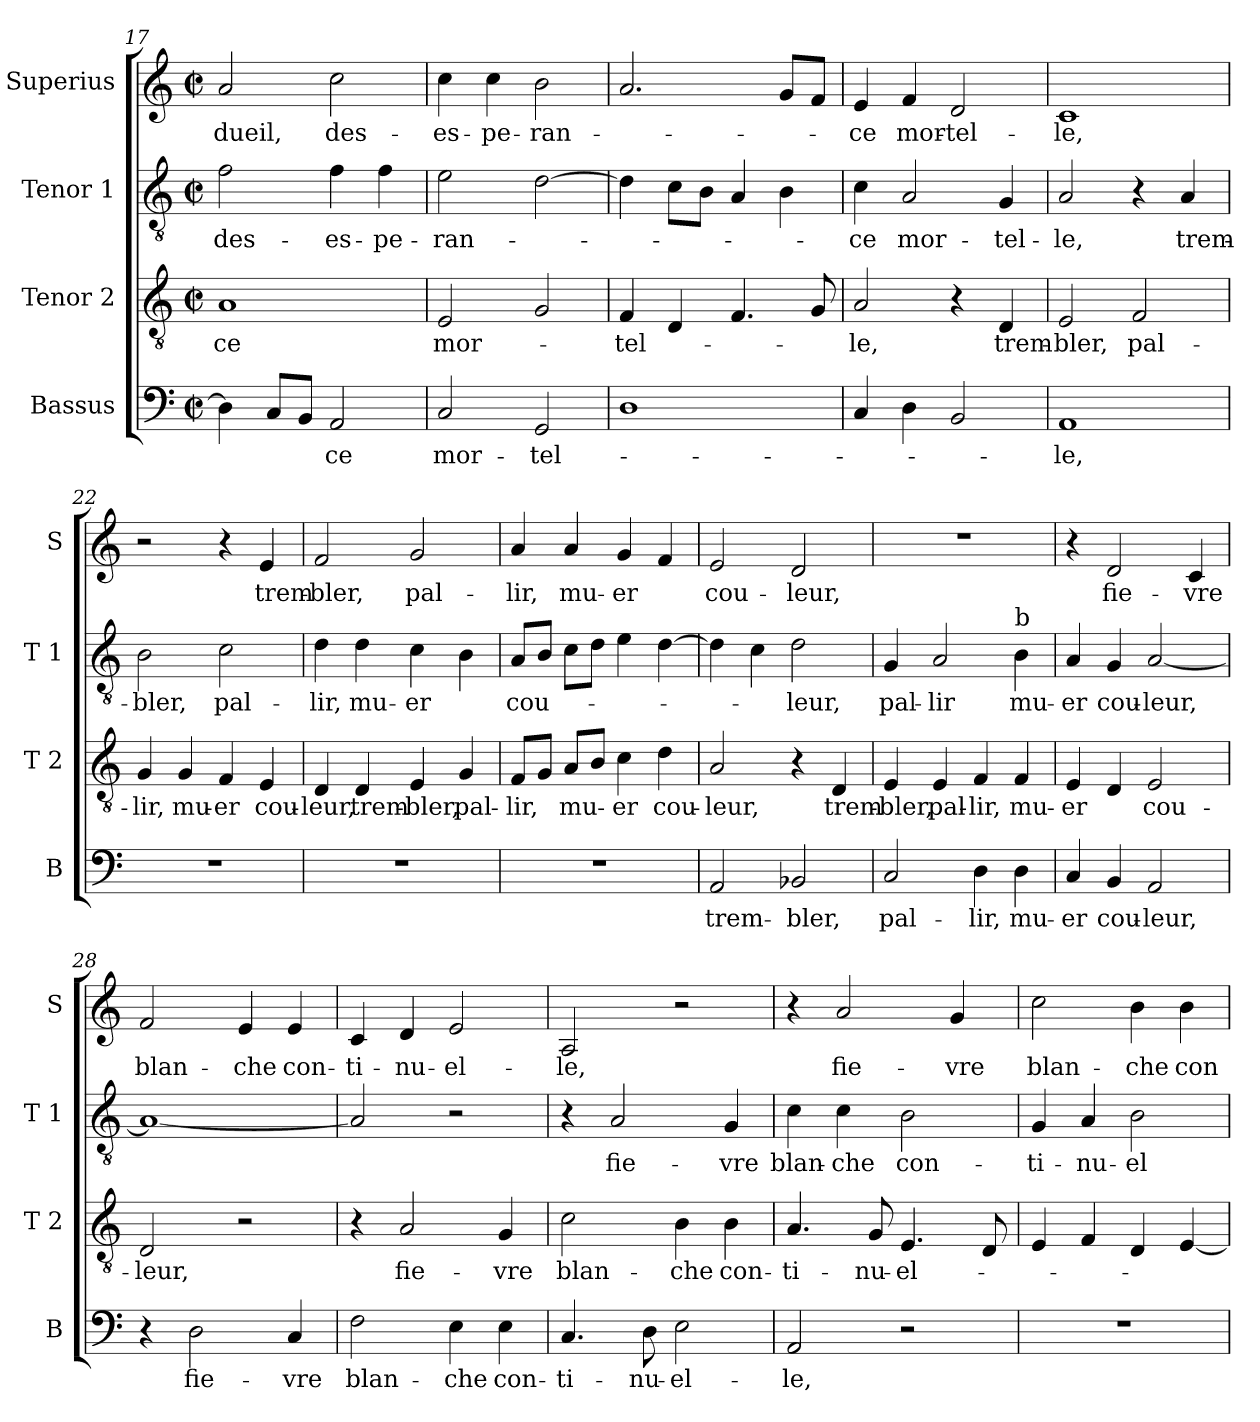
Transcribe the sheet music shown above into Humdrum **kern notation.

**kern	**text	**kern	**text	**kern	**text	**kern	**text
*part4	*part4	*part3	*part3	*part2	*part2	*part1	*part1
*staff4	*staff4	*staff3	*staff3	*staff2	*staff2	*staff1	*staff1
*I"Bassus	*	*I"Tenor 2	*	*I"Tenor 1	*	*I"Superius	*
*I'B	*	*I'T 2	*	*I'T 1	*	*I'S	*
*clefF4	*	*clefGv2	*	*clefGv2	*	*clefG2	*
*k[]	*	*k[]	*	*k[]	*	*k[]	*
*C:	*	*C:	*	*C:	*	*C:	*
*M2/2	*	*M2/2	*	*M2/2	*	*M2/2	*
*met(c|)	*	*met(c|)	*	*met(c|)	*	*met(c|)	*
=17	=17	=17	=17	=17	=17	=17	=17
4D\]	.	1A	-ce	2f\	des-	2a/	dueil,
8C/L	.	.	.	.	.	.	.
8BB/J	.	.	.	.	.	.	.
2AA/	-ce	.	.	4f\	-es-	2cc\	des-
.	.	.	.	4f\	-pe-	.	.
=18	=18	=18	=18	=18	=18	=18	=18
2C/	mor-	2E/	mor-	2e\	-ran-	4cc\	-es-
.	.	.	.	.	.	4cc\	-pe-
2GG/	-tel-	2G/	.	[2d\	.	2b\	-ran-
=19	=19	=19	=19	=19	=19	=19	=19
1D	.	4F/	-tel-	4d\]	.	2.a/	.
.	.	4D/	.	8c\L	.	.	.
.	.	.	.	8B\J	.	.	.
.	.	4.F/	.	4A/	.	.	.
.	.	.	.	4B\	.	8g/L	.
.	.	8G/	.	.	.	8f/J	.
=20	=20	=20	=20	=20	=20	=20	=20
4C/	.	2A/	-le,	4c\	-ce	4e/	-ce
4D\	.	.	.	2A/	mor-	4f/	mor-
2BB/	.	4r	.	.	.	2d/	-tel-
.	.	4D/	trem-	4G/	-tel-	.	.
!!LO:LB:g=z
=21	=21	=21	=21	=21	=21	=21	=21
1AA	-le,	2E/	-bler,	2A/	-le,	1c	-le,
.	.	2F/	pal-	4r	.	.	.
.	.	.	.	4A/	trem-	.	.
=22	=22	=22	=22	=22	=22	=22	=22
1r	.	4G/	-lir,	2B\	-bler,	2r	.
.	.	4G/	mu-	.	.	.	.
.	.	4F/	-er	2c\	pal-	4r	.
.	.	4E/	cou-	.	.	4e/	trem-
=23	=23	=23	=23	=23	=23	=23	=23
1r	.	4D/	-leur,	4d\	-lir,	2f/	-bler,
.	.	4D/	trem-	4d\	mu-	.	.
.	.	4E/	-bler,	4c\	-er	2g/	pal-
.	.	4G/	pal-	4B\	.	.	.
=24	=24	=24	=24	=24	=24	=24	=24
1r	.	8F/L	-lir,	8A/L	cou-	4a/	-lir,
.	.	8G/J	.	8B/J	.	.	.
.	.	8A/L	mu-	8c\L	.	4a/	mu-
.	.	8B/J	.	8d\J	.	.	.
.	.	4c\	-er	4e\	.	4g/	-er
.	.	4d\	cou-	[4d\	.	4f/	.
=25	=25	=25	=25	=25	=25	=25	=25
2AA/	trem-	2A/	-leur,	4d\]	.	2e/	cou-
.	.	.	.	4c\	.	.	.
2BB-X/	-bler,	4r	.	2d\	-leur,	2d/	-leur,
.	.	4D/	trem-	.	.	.	.
!!LO:LB:g=z
=26	=26	=26	=26	=26	=26	=26	=26
2C/	pal-	4E/	-bler,	4G/	pal-	1r	.
.	.	4E/	pal-	2A/	-lir	.	.
4D\	-lir,	4F/	-lir,	.	.	.	.
!	!	!	!	!LO:TX:a:t=b	!	!	!
4D\	mu-	4F/	mu-	4B\	mu-	.	.
=27	=27	=27	=27	=27	=27	=27	=27
4C/	-er	4E/	-er	4A/	-er	4r	.
4BB/	cou-	4D/	.	4G/	cou-	2d/	fie-
2AA/	-leur,	2E/	cou-	[2A/	-leur,	.	.
.	.	.	.	.	.	4c/	-vre
=28	=28	=28	=28	=28	=28	=28	=28
4r	.	2D/	-leur,	1A_	.	2f/	blan-
2D\	fie-	.	.	.	.	.	.
.	.	2r	.	.	.	4e/	-che
4C/	-vre	.	.	.	.	4e/	con-
=29	=29	=29	=29	=29	=29	=29	=29
2F\	blan-	4r	.	2A/]	.	4c/	-ti-
.	.	2A/	fie-	.	.	4d/	-nu-
4E\	-che	.	.	2r	.	2e/	-el-
4E\	con-	4G/	-vre	.	.	.	.
=30	=30	=30	=30	=30	=30	=30	=30
4.C/	-ti-	2c\	blan-	4r	.	2A/	-le,
.	.	.	.	2A/	fie-	.	.
8D\	-nu-	.	.	.	.	.	.
2E\	-el-	4B\	-che	.	.	2r	.
.	.	4B\	con-	4G/	-vre	.	.
!!LO:PB:g=z
=31	=31	=31	=31	=31	=31	=31	=31
2AA/	-le,	4.A/	-ti-	4c\	blan-	4r	.
.	.	.	.	4c\	-che	2a/	fie-
.	.	8G/	-nu-	.	.	.	.
2r	.	4.E/	-el-	2B\	con-	.	.
.	.	.	.	.	.	4g/	-vre
.	.	8D/	.	.	.	.	.
=32	=32	=32	=32	=32	=32	=32	=32
1r	.	4E/	.	4G/	-ti-	2cc\	blan-
.	.	4F/	.	4A/	-nu-	.	.
.	.	4D/	.	2B\	-el-	4b\	-che
.	.	[4E/	.	.	.	4b\	con-
=	=	=	=	=	=	=	=
*-	*-	*-	*-	*-	*-	*-	*-
